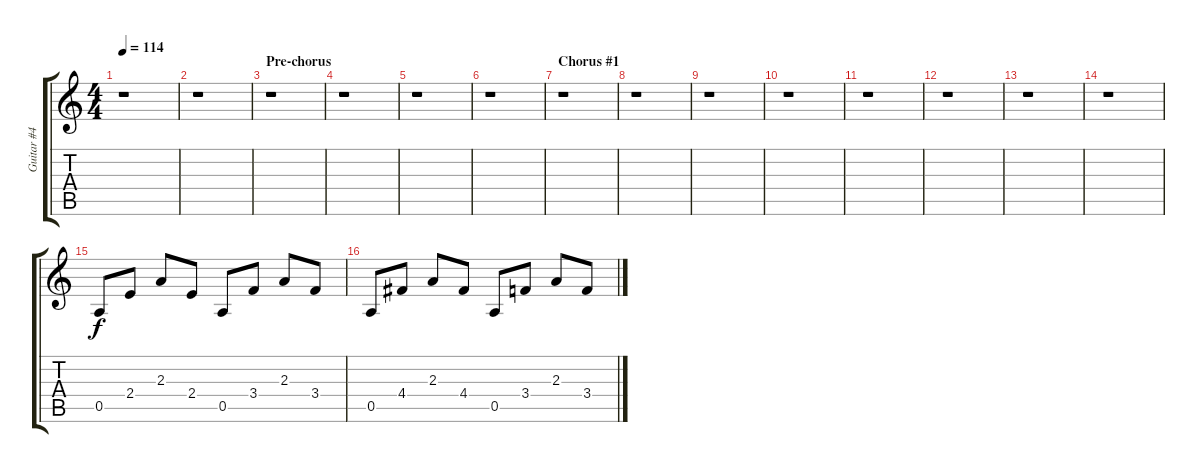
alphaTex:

\track ("Guitar #4" "Guitar #4") {instrument acousticguitarsteel}
\staff {score tabs}
\tuning (E4 B3 G3 D3 A2 E2) {hide}
\ts (4 4)
\tempo 114
\clef g2
\ks c
r.1{dy f} |
r.1 |
\section ("" "Pre-chorus")
r.1 |
r.1 |
r.1 |
r.1 |
\section ("" "Chorus #1")
r.1 |
r.1 |
r.1 |
r.1 |
r.1 |
r.1 |
r.1 |
r.1 |
0.5.8 2.4.8 2.3.8 2.4.8 0.5.8 3.4.8 2.3.8 3.4.8 |
0.5.8 4.4.8 2.3.8 4.4.8 0.5.8 3.4.8 2.3.8 3.4.8
